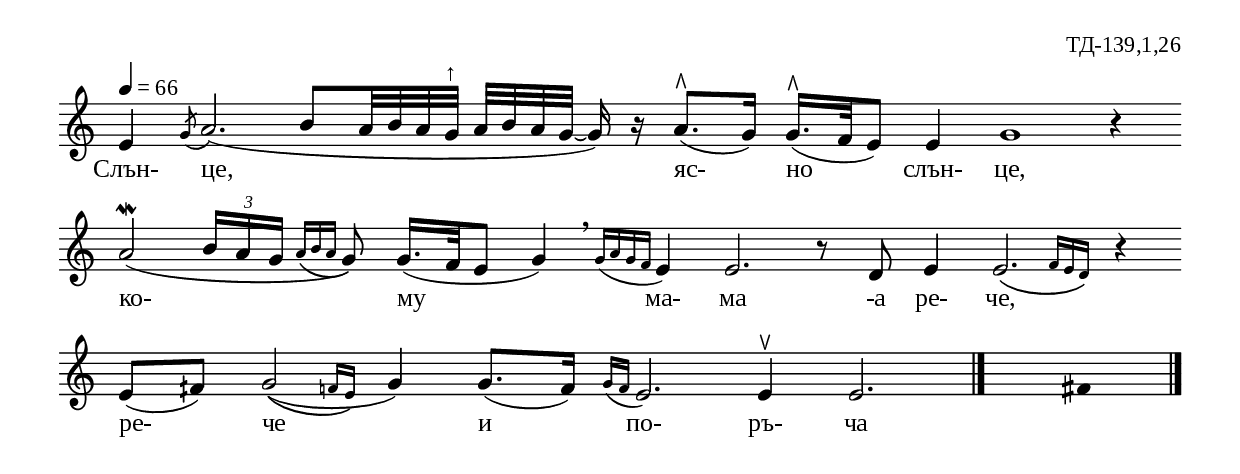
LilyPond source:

%{
TD_139_1_26
%}

\include "td-preamble.ly"
\include "makam.ly"

\score {
\relative c' {
\tempo 4 = 66
%\time 5/16
\cadenzaOn
e4 \acciaccatura g8 a2.( b8[ a32 b a g^↑] a[ b a g]~ g16) r a8.^\rtoe[( g16]) 
g16.^\rtoe[( f32 e8]) 
e4 g1 r4
\bar ""
a2\mordent( \times 2/3 { b16[ a g] } \grace { a16[\( b a] } g8\)) g16.[( f32 e8] g4) \breathe
\acciaccatura { g16[ a g f] } e4 e2. r8 d e4 \afterGrace e2.\( { f16[ e d]\) } r4
\bar ""
e8[( fc]) \afterGrace g2(\( { f16[ e]\) } g4) g8.[( f16]) 
\acciaccatura { g16[ f] } e2. e4^\ltoe e2.
 \bar "|." 
s4 \fixB fb
 \bar "|."  
}
\addlyrics { Слън- це, яс- но слън- це, ко- му ма- ма -а ре- че, ре- че и по- ръ- ча }
%
\layout {
     \context { 
	    \Staff \remove "Time_signature_engraver" } 
  indent = #0
  line-width = 190\mm
  ragged-right=##f
}
%
\midi { 
	\context {
		\Score
		tempoWholesPerMinute = #(ly:make-moment 66 4)
		}
	}
}
%
\header{
  opus = "ТД-139,1,26"
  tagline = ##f
}


